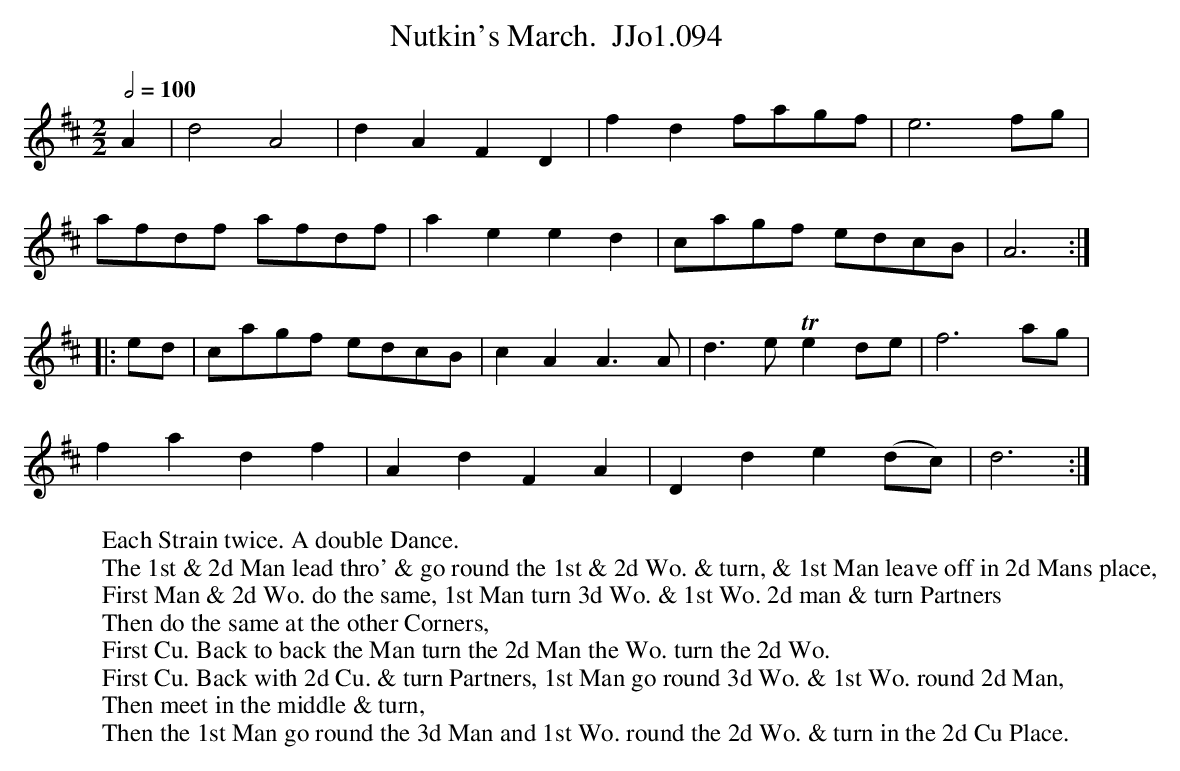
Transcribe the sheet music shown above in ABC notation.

X:1
T:Nutkin's March.  JJo1.094
M:2/2	% The book has just "2"
L:1/8
Q:1/2=100
K:D
A2 | d4 A4 | d2A2 F2D2 | f2d2 fagf | e6 fg |
afdf afdf | a2e2 e2d2 | cagf edcB | A6 :|
|: ed |cagf edcB | c2A2 A3A | d3e Te2de | f6 ag |
f2a2 d2f2 | A2d2 F2A2 | D2d2 e2(dc) | d6 :|
W:Each Strain twice. A double Dance.
W:The 1st & 2d Man lead thro' & go round the 1st & 2d Wo. & turn, & 1st Man leave off in 2d Mans place,
W:First Man & 2d Wo. do the same, 1st Man turn 3d Wo. & 1st Wo. 2d man & turn Partners
W:Then do the same at the other Corners,
W:First Cu. Back to back the Man turn the 2d Man the Wo. turn the 2d Wo.
W:First Cu. Back with 2d Cu. & turn Partners, 1st Man go round 3d Wo. & 1st Wo. round 2d Man,
W:Then meet in the middle & turn,
W:Then the 1st Man go round the 3d Man and 1st Wo. round the 2d Wo. & turn in the 2d Cu Place.
